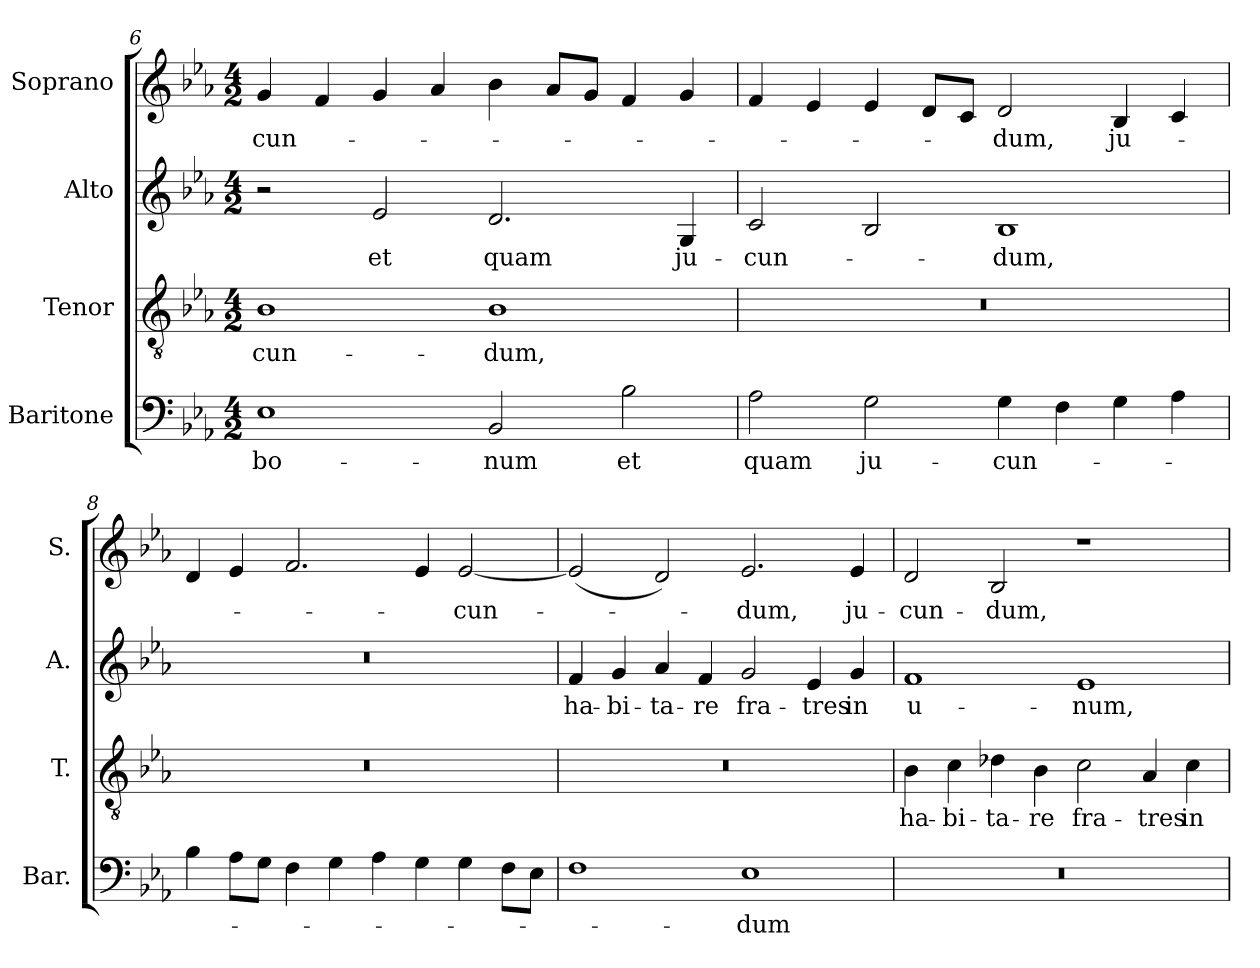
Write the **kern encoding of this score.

**kern	**text	**kern	**text	**kern	**text	**kern	**text
*part4	*part4	*part3	*part3	*part2	*part2	*part1	*part1
*staff4	*staff4	*staff3	*staff3	*staff2	*staff2	*staff1	*staff1
*I"Baritone	*	*I"Tenor	*	*I"Alto	*	*I"Soprano	*
*I'Bar.	*	*I'T.	*	*I'A.	*	*I'S.	*
*clefF4	*	*clefGv2	*	*clefG2	*	*clefG2	*
*	*	*ITrd7c12	*	*	*	*	*
*k[b-e-a-]	*	*k[b-e-a-]	*	*k[b-e-a-]	*	*k[b-e-a-]	*
*E-:	*	*E-:	*	*E-:	*	*E-:	*
*M4/2	*	*M4/2	*	*M4/2	*	*M4/2	*
=6	=6	=6	=6	=6	=6	=6	=6
!	!LO:LY:b:color=#000000	!	!	!	!	!	!
!	!	!	!LO:LY:b:color=#000000	!	!	!	!
!	!	!	!	!	!	!	!LO:LY:b:color=#000000
1E-i	bo-	1BB-i	-cun-	2r	.	4gi/	-cun-
.	.	.	.	.	.	4fi/	.
!	!	!	!	!	!LO:LY:b:color=#000000	!	!
.	.	.	.	2e-i/	et	4gi/	.
.	.	.	.	.	.	4a-i/	.
!	!LO:LY:b:color=#000000	!	!	!	!	!	!
!	!	!	!LO:LY:b:color=#000000	!	!	!	!
!	!	!	!	!	!LO:LY:b:color=#000000	!	!
2BB-i/	-num	1BB-i	-dum,	2.di/	quam	4b-i\	.
.	.	.	.	.	.	8a-i/L	.
.	.	.	.	.	.	8gi/J	.
!	!LO:LY:b:color=#000000	!	!	!	!	!	!
2B-i\	et	.	.	.	.	4fi/	.
!	!	!	!	!	!LO:LY:b:color=#000000	!	!
.	.	.	.	4Gi/	ju-	4gi/	.
!!LO:LB:g=z
=7	=7	=7	=7	=7	=7	=7	=7
!	!LO:LY:b:color=#000000	!LO:N:vis=1	!	!	!	!	!
!	!	!	!	!	!LO:LY:b:color=#000000	!	!
2A-i\	quam	0r	.	2ci/	-cun-	4fi/	.
.	.	.	.	.	.	4e-i/	.
!	!LO:LY:b:color=#000000	!	!	!	!	!	!
2Gi\	ju-	.	.	2B-i/	.	4e-i/	.
.	.	.	.	.	.	8di/L	.
.	.	.	.	.	.	8ci/J	.
!	!LO:LY:b:color=#000000	!	!	!	!	!	!
!	!	!	!	!	!LO:LY:b:color=#000000	!	!
!	!	!	!	!	!	!	!LO:LY:b:color=#000000
4Gi\	-cun-	.	.	1B-i	-dum,	2di/	-dum,
4Fi\	.	.	.	.	.	.	.
!	!	!	!	!	!	!	!LO:LY:b:color=#000000
4Gi\	.	.	.	.	.	4B-i/	ju-
4A-i\	.	.	.	.	.	4ci/	.
=8	=8	=8	=8	=8	=8	=8	=8
!	!	!LO:N:vis=1	!	!LO:N:vis=1	!	!	!
4B-i\	.	0r	.	0r	.	4di/	.
8A-i\L	.	.	.	.	.	4e-i/	.
8Gi\J	.	.	.	.	.	.	.
4Fi\	.	.	.	.	.	2.fi/	.
4Gi\	.	.	.	.	.	.	.
4A-i\	.	.	.	.	.	.	.
4Gi\	.	.	.	.	.	4e-i/	.
!	!	!	!	!	!	!	!LO:LY:b:color=#000000
4Gi\	.	.	.	.	.	[2e-i/	-cun-
8Fi\L	.	.	.	.	.	.	.
8E-i\J	.	.	.	.	.	.	.
=9	=9	=9	=9	=9	=9	=9	=9
!	!	!LO:N:vis=1	!	!	!	!	!
!	!	!	!	!	!LO:LY:b:color=#000000	!	!
1Fi	.	0r	.	4fi/	ha-	(2e-i/]	.
!	!	!	!	!	!LO:LY:b:color=#000000	!	!
.	.	.	.	4gi/	-bi-	.	.
!	!	!	!	!	!LO:LY:b:color=#000000	!	!
.	.	.	.	4a-i/	-ta-	2di/)	.
!	!	!	!	!	!LO:LY:b:color=#000000	!	!
.	.	.	.	4fi/	-re	.	.
!	!LO:LY:b:color=#000000	!	!	!	!	!	!
!	!	!	!	!	!LO:LY:b:color=#000000	!	!
!	!	!	!	!	!	!	!LO:LY:b:color=#000000
1E-i	-dum	.	.	2gi/	fra-	2.e-i/	-dum,
!	!	!	!	!	!LO:LY:b:color=#000000	!	!
.	.	.	.	4e-i/	-tres	.	.
!	!	!	!	!	!LO:LY:b:color=#000000	!	!
!	!	!	!	!	!	!	!LO:LY:b:color=#000000
.	.	.	.	4gi/	in	4e-i/	ju-
=10	=10	=10	=10	=10	=10	=10	=10
!LO:N:vis=1	!	!	!	!	!	!	!
!	!	!	!LO:LY:b:color=#000000	!	!	!	!
!	!	!	!	!	!LO:LY:b:color=#000000	!	!
!	!	!	!	!	!	!	!LO:LY:b:color=#000000
0r	.	4BB-i\	ha-	1fi	u-	2di/	-cun-
!	!	!	!LO:LY:b:color=#000000	!	!	!	!
.	.	4Ci\	-bi-	.	.	.	.
!	!	!	!LO:LY:b:color=#000000	!	!	!	!
!	!	!	!	!	!	!	!LO:LY:b:color=#000000
.	.	4D-Xi\	-ta-	.	.	2B-i/	-dum,
!	!	!	!LO:LY:b:color=#000000	!	!	!	!
.	.	4BB-i\	-re	.	.	.	.
!	!	!	!LO:LY:b:color=#000000	!	!	!	!
!	!	!	!	!	!LO:LY:b:color=#000000	!	!
.	.	2Ci\	fra-	1e-i	-num,	1r	.
!	!	!	!LO:LY:b:color=#000000	!	!	!	!
.	.	4AA-i/	-tres	.	.	.	.
!	!	!	!LO:LY:b:color=#000000	!	!	!	!
.	.	4Ci\	in	.	.	.	.
=	=	=	=	=	=	=	=
*-	*-	*-	*-	*-	*-	*-	*-
